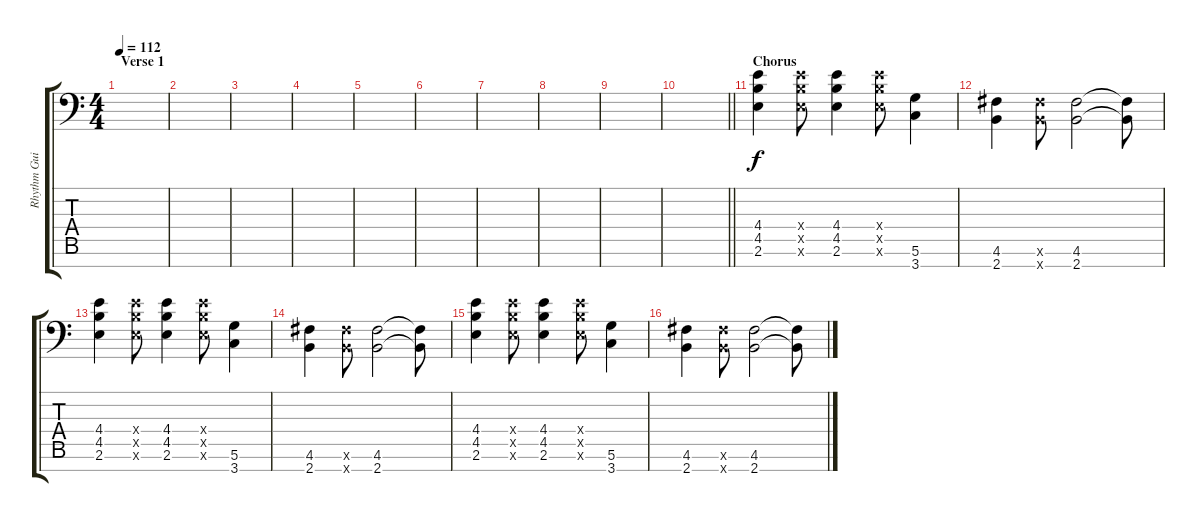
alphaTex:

\track ("Rhythm Guitar" "Rhythm Gui") {instrument distortionguitar}
\staff {score tabs}
\tuning (D4 A3 F3 C3 G2 D2 A1) {hide}
\ts (4 4)
\section ("" "Verse 1")
\tempo 112
\clef f4
\ks c
|
|
|
|
|
|
|
|
|
\barLineRight lightlight
|
\section ("" "Chorus")
(4.4 4.5 2.6).4 (4.4{x} 4.5{x} 2.6{x}).8 (4.4 4.5 2.6).4 (4.4{x} 4.5{x} 2.6{x}).8 (5.6 3.7).4 |
(4.6 2.7).4 (4.6{x} 2.7{x}).8 (4.6 2.7).2 (4.6{t} 2.7{t}).8 |
(4.4 4.5 2.6).4 (4.4{x} 4.5{x} 2.6{x}).8 (4.4 4.5 2.6).4 (4.4{x} 4.5{x} 2.6{x}).8 (5.6 3.7).4 |
(4.6 2.7).4 (4.6{x} 2.7{x}).8 (4.6 2.7).2 (4.6{t} 2.7{t}).8 |
(4.4 4.5 2.6).4 (4.4{x} 4.5{x} 2.6{x}).8 (4.4 4.5 2.6).4 (4.4{x} 4.5{x} 2.6{x}).8 (5.6 3.7).4 |
(4.6 2.7).4 (4.6{x} 2.7{x}).8 (4.6 2.7).2 (4.6{t} 2.7{t}).8
